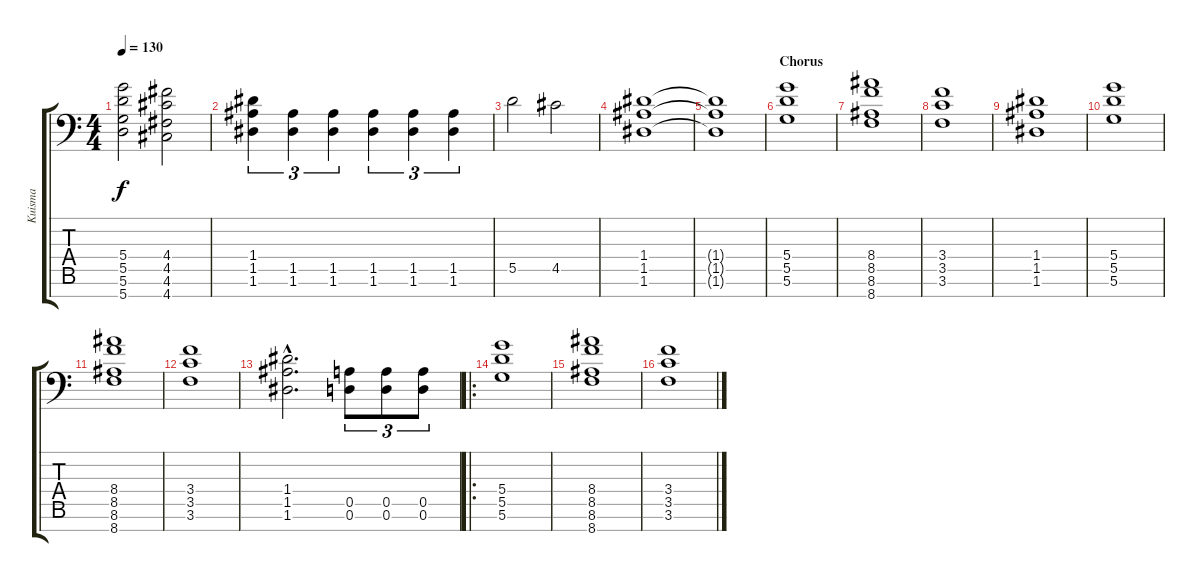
\track ("Kuisma" "Kuisma") {instrument distortionguitar}
\staff {score tabs}
\tuning (E4 B3 G3 D3 A2 D2 A1) {hide}
\ts (4 4)
\tempo 130
\clef f4
\ks c
(5.4 5.5 5.6 5.7).2{dy f} (4.4 4.5 4.6 4.7).2 |
(1.4 1.5 1.6).4{tu (3 2)} (1.5 1.6).4{tu (3 2)} (1.5 1.6).4{tu (3 2)} (1.5 1.6).4{tu (3 2)} (1.5 1.6).4{tu (3 2)} (1.5 1.6).4{tu (3 2)} |
5.5.2 4.5.2 |
(1.4 1.5 1.6).1 |
(1.4{t} 1.5{t} 1.6{t}).1 |
\section ("" "Chorus")
(5.4 5.5 5.6).1 |
(8.4 8.5 8.6 8.7).1 |
(3.4 3.5 3.6).1 |
(1.4 1.5 1.6).1 |
(5.4 5.5 5.6).1 |
(8.4 8.5 8.6 8.7).1 |
(3.4 3.5 3.6).1 |
(1.4{hac} 1.5{hac} 1.6{hac}).2{d} (0.5 0.6).8{tu (3 2)} (0.5 0.6).8{tu (3 2)} (0.5 0.6).8{tu (3 2)} |
\ro
(5.4 5.5 5.6).1 |
(8.4 8.5 8.6 8.7).1 |
(3.4 3.5 3.6).1
